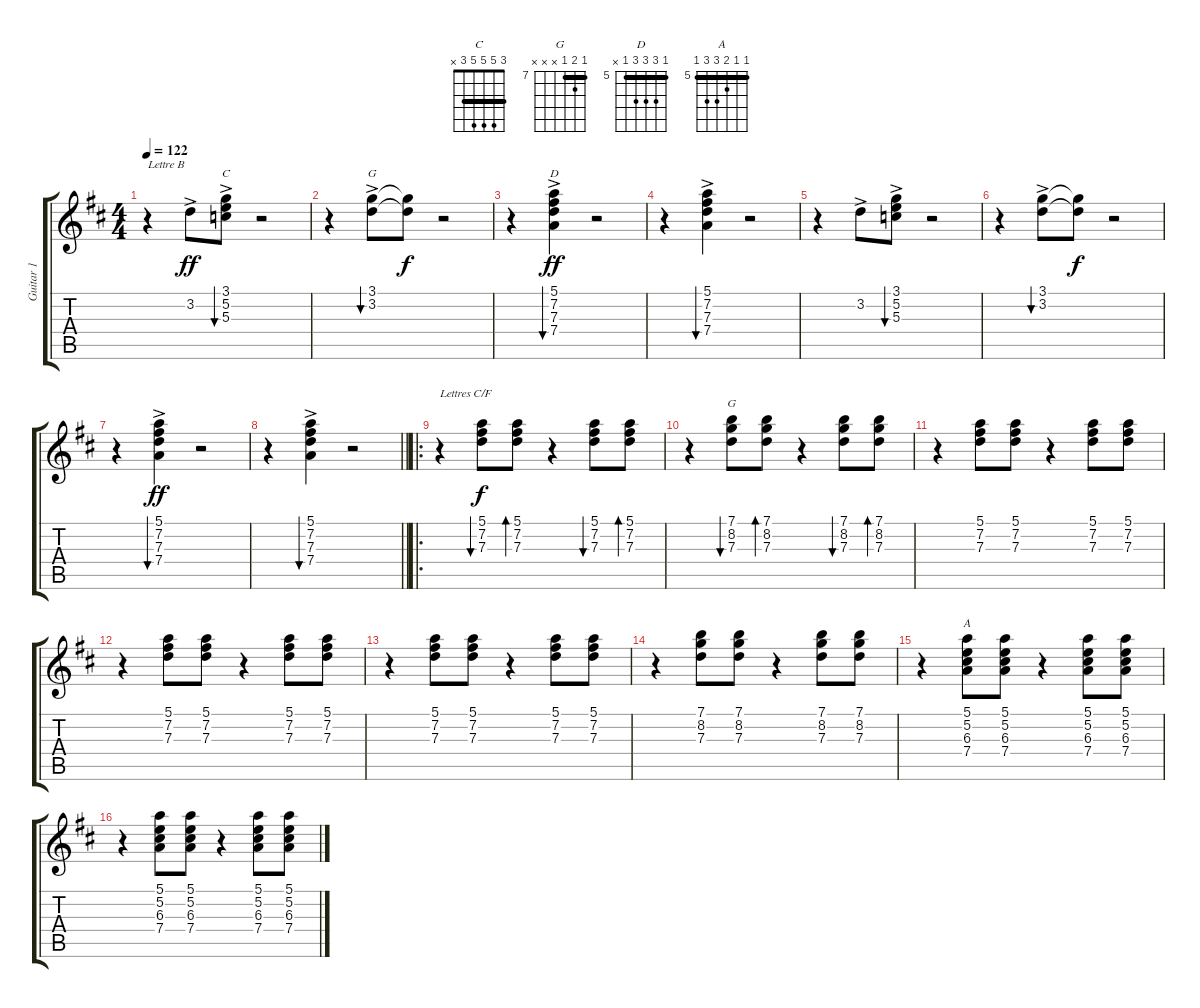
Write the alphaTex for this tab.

\track ("Guitar 1" "Guitar 1") {instrument electricguitarclean}
\staff {score tabs}
\tuning (E4 B3 G3 D3 A2 E2) {hide}
\chord ("C" 3 5 5 5 3 x) {barre 3}
\chord ("G" 3 3 4 5 5 3) {barre 3}
\chord ("D" 5 7 7 7 5 x) {firstfret 5 barre 5}
\chord ("G" 7 8 7 x x x) {firstfret 7 barre 7}
\chord ("A" 5 5 6 7 7 5) {firstfret 5 barre 5}
\ts (4 4)
\tempo 122
\clef g2
\ks d
r.4{txt "Lettre B" dy f} 3.2{ac}.8{dy ff} (3.1{ac} 5.2{ac} 5.3{ac}).8{bu 30 ch "C"} r.2 |
r.4 (3.1{ac} 3.2{ac}).8{bu 30 ch "G"} (3.1{t} 3.2{t}).8{dy f} r.2 |
r.4 (5.1{ac} 7.2{ac} 7.3{ac} 7.4).4{bu 30 ch "D" dy ff} r.2 |
r.4 (5.1{ac} 7.2{ac} 7.3{ac} 7.4).4{bu 30} r.2 |
r.4 3.2{ac}.8 (3.1{ac} 5.2{ac} 5.3{ac}).8{bu 30} r.2 |
r.4 (3.1{ac} 3.2{ac}).8{bu 30} (3.1{t} 3.2{t}).8{dy f} r.2 |
r.4 (5.1{ac} 7.2{ac} 7.3{ac} 7.4).4{bu 30 dy ff} r.2 |
\barLineRight lightlight
r.4 (5.1{ac} 7.2{ac} 7.3{ac} 7.4).4{bu 30} r.2 |
\ro
r.4{txt "Lettres C/F"} (5.1 7.2 7.3).8{bu 30 dy f} (5.1 7.2 7.3).8{bd 30} r.4 (5.1 7.2 7.3).8{bu 30} (5.1 7.2 7.3).8{bd 30} |
r.4 (7.1 8.2 7.3).8{bu 30 ch "G"} (7.1 8.2 7.3).8{bd 30} r.4 (7.1 8.2 7.3).8{bu 30} (7.1 8.2 7.3).8{bd 30} |
r.4 (5.1 7.2 7.3).8 (5.1 7.2 7.3).8 r.4 (5.1 7.2 7.3).8 (5.1 7.2 7.3).8 |
r.4 (5.1 7.2 7.3).8 (5.1 7.2 7.3).8 r.4 (5.1 7.2 7.3).8 (5.1 7.2 7.3).8 |
r.4 (5.1 7.2 7.3).8 (5.1 7.2 7.3).8 r.4 (5.1 7.2 7.3).8 (5.1 7.2 7.3).8 |
r.4 (7.1 8.2 7.3).8 (7.1 8.2 7.3).8 r.4 (7.1 8.2 7.3).8 (7.1 8.2 7.3).8 |
r.4 (5.1 5.2 6.3 7.4).8{ch "A"} (5.1 5.2 6.3 7.4).8 r.4 (5.1 5.2 6.3 7.4).8 (5.1 5.2 6.3 7.4).8 |
r.4 (5.1 5.2 6.3 7.4).8 (5.1 5.2 6.3 7.4).8 r.4 (5.1 5.2 6.3 7.4).8 (5.1 5.2 6.3 7.4).8
